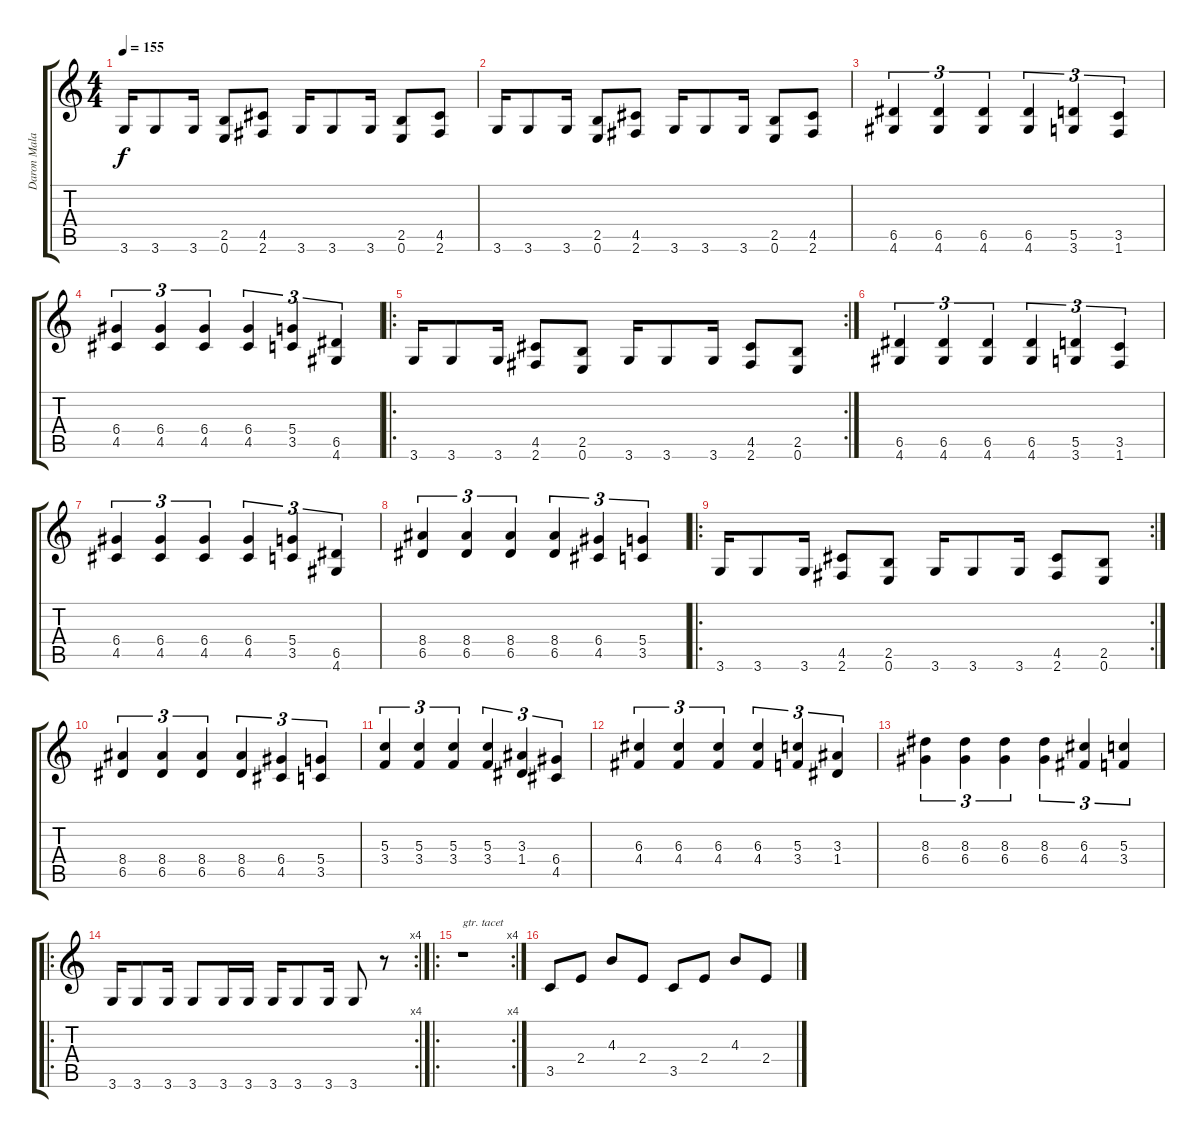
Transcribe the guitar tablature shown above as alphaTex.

\track ("Daron Malakian" "Daron Mala") {instrument overdrivenguitar}
\staff {score tabs}
\tuning (E4 B3 G3 D3 A2 E2) {hide}
\ts (4 4)
\tempo 155
\clef g2
\ks c
3.6.16{dy f} 3.6.8 3.6.16 (2.5 0.6).8 (4.5 2.6).8 3.6.16 3.6.8 3.6.16 (2.5 0.6).8 (4.5 2.6).8 |
3.6.16 3.6.8 3.6.16 (2.5 0.6).8 (4.5 2.6).8 3.6.16 3.6.8 3.6.16 (2.5 0.6).8 (4.5 2.6).8 |
(6.5 4.6).4{tu (3 2)} (6.5 4.6).4{tu (3 2)} (6.5 4.6).4{tu (3 2)} (6.5 4.6).4{tu (3 2)} (5.5 3.6).4{tu (3 2)} (3.5 1.6).4{tu (3 2)} |
(6.4 4.5).4{tu (3 2)} (6.4 4.5).4{tu (3 2)} (6.4 4.5).4{tu (3 2)} (6.4 4.5).4{tu (3 2)} (5.4 3.5).4{tu (3 2)} (6.5 4.6).4{tu (3 2)} |
\ro
\rc 2
3.6.16 3.6.8 3.6.16 (4.5 2.6).8 (2.5 0.6).8 3.6.16 3.6.8 3.6.16 (4.5 2.6).8 (2.5 0.6).8 |
(6.5 4.6).4{tu (3 2)} (6.5 4.6).4{tu (3 2)} (6.5 4.6).4{tu (3 2)} (6.5 4.6).4{tu (3 2)} (5.5 3.6).4{tu (3 2)} (3.5 1.6).4{tu (3 2)} |
(6.4 4.5).4{tu (3 2)} (6.4 4.5).4{tu (3 2)} (6.4 4.5).4{tu (3 2)} (6.4 4.5).4{tu (3 2)} (5.4 3.5).4{tu (3 2)} (6.5 4.6).4{tu (3 2)} |
(8.4 6.5).4{tu (3 2)} (8.4 6.5).4{tu (3 2)} (8.4 6.5).4{tu (3 2)} (8.4 6.5).4{tu (3 2)} (6.4 4.5).4{tu (3 2)} (5.4 3.5).4{tu (3 2)} |
\ro
\rc 2
3.6.16 3.6.8 3.6.16 (4.5 2.6).8 (2.5 0.6).8 3.6.16 3.6.8 3.6.16 (4.5 2.6).8 (2.5 0.6).8 |
(8.4 6.5).4{tu (3 2)} (8.4 6.5).4{tu (3 2)} (8.4 6.5).4{tu (3 2)} (8.4 6.5).4{tu (3 2)} (6.4 4.5).4{tu (3 2)} (5.4 3.5).4{tu (3 2)} |
(5.3 3.4).4{tu (3 2)} (5.3 3.4).4{tu (3 2)} (5.3 3.4).4{tu (3 2)} (5.3 3.4).4{tu (3 2)} (3.3 1.4).4{tu (3 2)} (6.4 4.5).4{tu (3 2)} |
(6.3 4.4).4{tu (3 2)} (6.3 4.4).4{tu (3 2)} (6.3 4.4).4{tu (3 2)} (6.3 4.4).4{tu (3 2)} (5.3 3.4).4{tu (3 2)} (3.3 1.4).4{tu (3 2)} |
(8.3 6.4).4{tu (3 2)} (8.3 6.4).4{tu (3 2)} (8.3 6.4).4{tu (3 2)} (8.3 6.4).4{tu (3 2)} (6.3 4.4).4{tu (3 2)} (5.3 3.4).4{tu (3 2)} |
\ro
\rc 4
3.6.16 3.6.8 3.6.16 3.6.8 3.6.16 3.6.16 3.6.16 3.6.8 3.6.16 3.6.8 r.8 |
\ro
\rc 4
r.1{txt "gtr. tacet"} |
3.5.8 2.4.8 4.3.8 2.4.8 3.5.8 2.4.8 4.3.8 2.4.8
